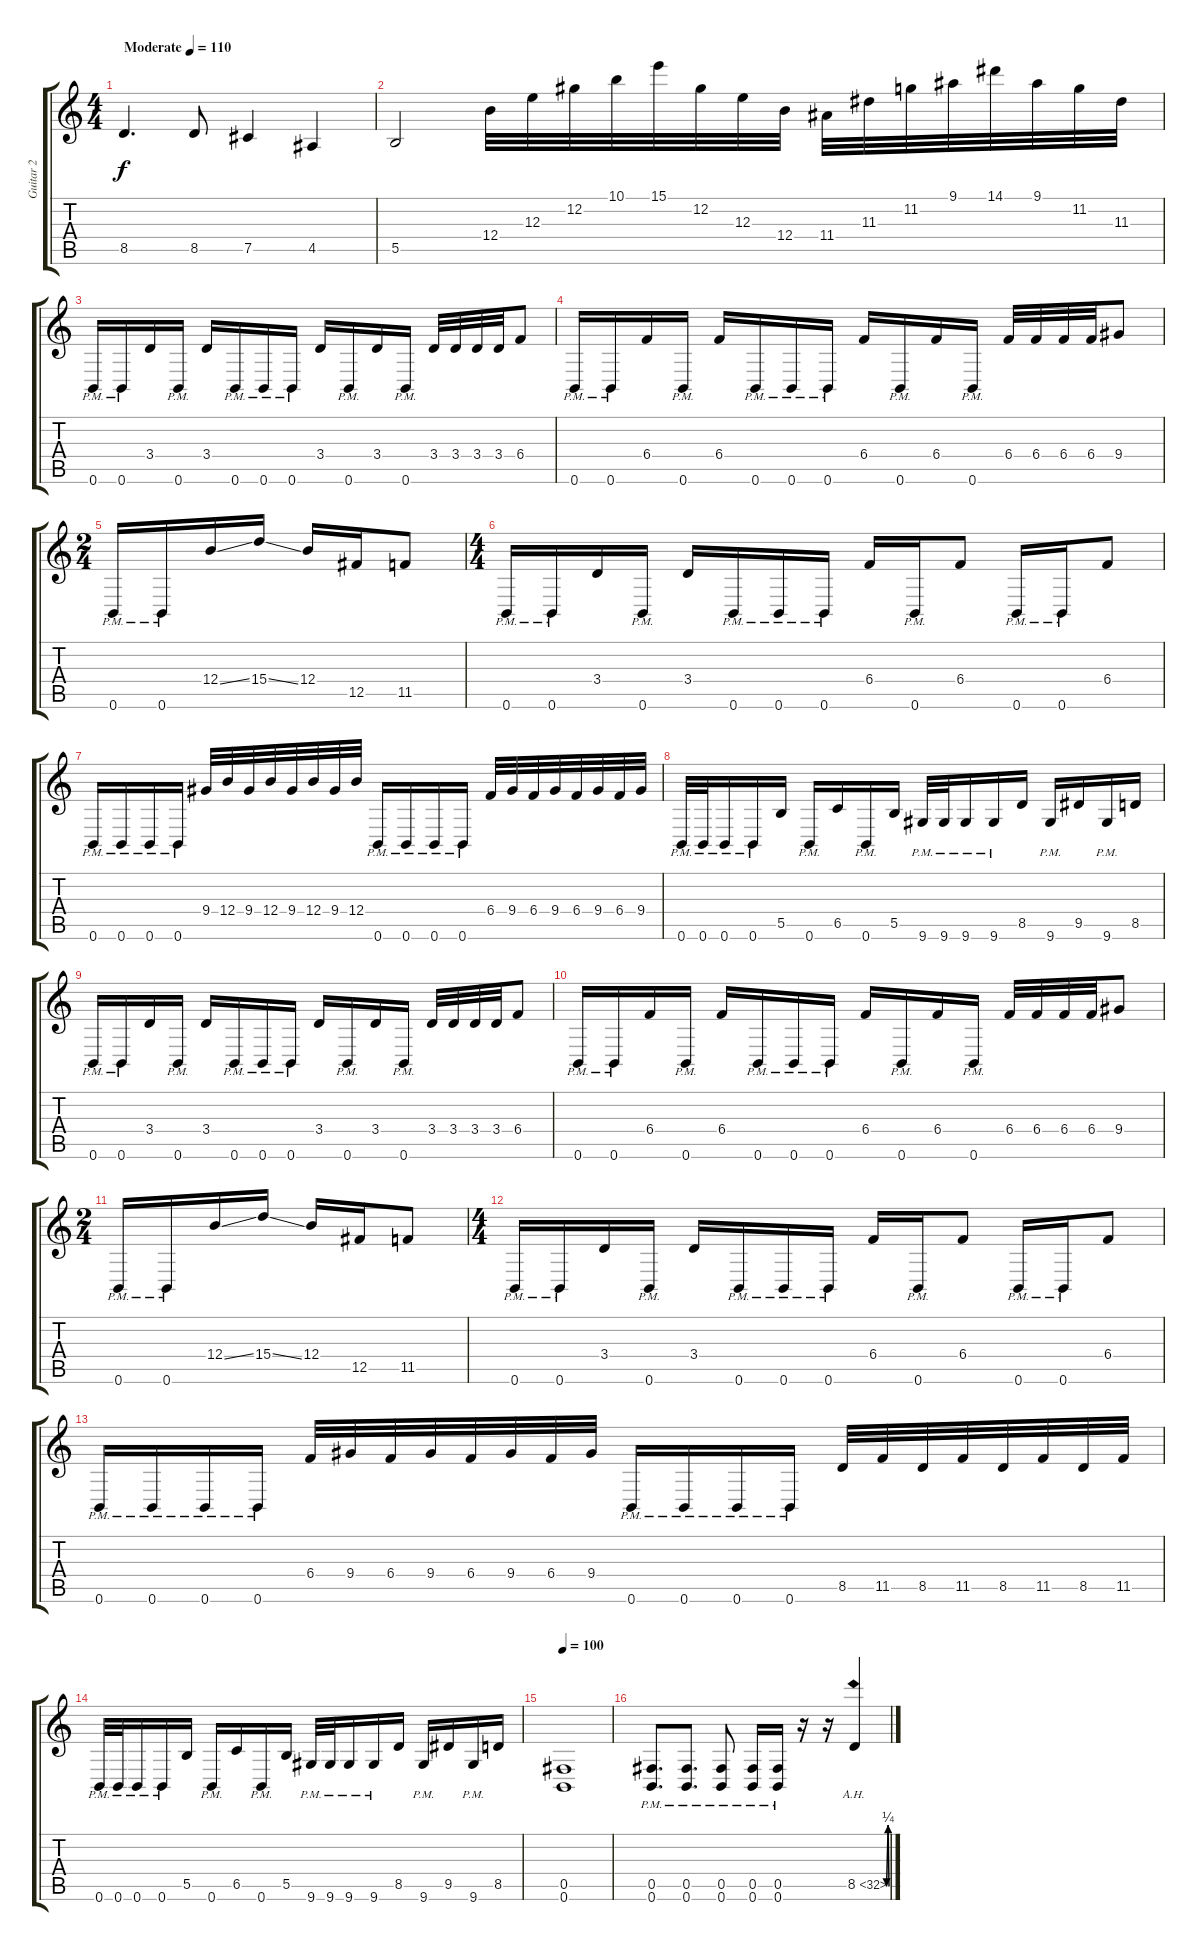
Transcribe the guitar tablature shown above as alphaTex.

\track ("Guitar 2" "Guitar 2") {instrument distortionguitar}
\staff {score tabs}
\tuning (Db4 Ab3 E3 B2 Gb2 B1) {hide}
\ts (4 4)
\tempo (110 "Moderate")
\clef g2
\ks c
8.5.4{d dy f instrument distortionguitar} 8.5.8 7.5.4 4.5.4 |
5.5.2 12.4.32 12.3.32 12.2.32 10.1.32 15.1.32 12.2.32 12.3.32 12.4.32 11.4.32 11.3.32 11.2.32 9.1.32 14.1.32 9.1.32 11.2.32 11.3.32 |
0.6{pm}.16 0.6{pm}.16 3.4.16 0.6{pm}.16 3.4.16 0.6{pm}.16 0.6{pm}.16 0.6{pm}.16 3.4.16 0.6{pm}.16 3.4.16 0.6{pm}.16 3.4.32 3.4.32 3.4.32 3.4.32 6.4.8 |
0.6{pm}.16 0.6{pm}.16 6.4.16 0.6{pm}.16 6.4.16 0.6{pm}.16 0.6{pm}.16 0.6{pm}.16 6.4.16 0.6{pm}.16 6.4.16 0.6{pm}.16 6.4.32 6.4.32 6.4.32 6.4.32 9.4.8 |
\ts (2 4)
0.6{pm}.16 0.6{pm}.16 12.4{ss}.16 15.4{ss}.16 12.4.16 12.5.16 11.5.8 |
\ts (4 4)
0.6{pm}.16 0.6{pm}.16 3.4.16 0.6{pm}.16 3.4.16 0.6{pm}.16 0.6{pm}.16 0.6{pm}.16 6.4.16 0.6{pm}.16 6.4.8 0.6{pm}.16 0.6{pm}.16 6.4.8 |
0.6{pm}.16 0.6{pm}.16 0.6{pm}.16 0.6{pm}.16 9.4.32 12.4.32 9.4.32 12.4.32 9.4.32 12.4.32 9.4.32 12.4.32 0.6{pm}.16 0.6{pm}.16 0.6{pm}.16 0.6{pm}.16 6.4.32 9.4.32 6.4.32 9.4.32 6.4.32 9.4.32 6.4.32 9.4.32 |
0.6{pm}.32 0.6{pm}.32 0.6{pm}.16 0.6{pm}.16 5.5.16 0.6{pm}.16 6.5.16 0.6{pm}.16 5.5.16 9.6{pm}.32 9.6{pm}.32 9.6{pm}.16 9.6{pm}.16 8.5.16 9.6{pm}.16 9.5.16 9.6{pm}.16 8.5.16 |
0.6{pm}.16 0.6{pm}.16 3.4.16 0.6{pm}.16 3.4.16 0.6{pm}.16 0.6{pm}.16 0.6{pm}.16 3.4.16 0.6{pm}.16 3.4.16 0.6{pm}.16 3.4.32 3.4.32 3.4.32 3.4.32 6.4.8 |
0.6{pm}.16 0.6{pm}.16 6.4.16 0.6{pm}.16 6.4.16 0.6{pm}.16 0.6{pm}.16 0.6{pm}.16 6.4.16 0.6{pm}.16 6.4.16 0.6{pm}.16 6.4.32 6.4.32 6.4.32 6.4.32 9.4.8 |
\ts (2 4)
0.6{pm}.16 0.6{pm}.16 12.4{ss}.16 15.4{ss}.16 12.4.16 12.5.16 11.5.8 |
\ts (4 4)
0.6{pm}.16 0.6{pm}.16 3.4.16 0.6{pm}.16 3.4.16 0.6{pm}.16 0.6{pm}.16 0.6{pm}.16 6.4.16 0.6{pm}.16 6.4.8 0.6{pm}.16 0.6{pm}.16 6.4.8 |
0.6{pm}.16 0.6{pm}.16 0.6{pm}.16 0.6{pm}.16 6.4.32 9.4.32 6.4.32 9.4.32 6.4.32 9.4.32 6.4.32 9.4.32 0.6{pm}.16 0.6{pm}.16 0.6{pm}.16 0.6{pm}.16 8.5.32 11.5.32 8.5.32 11.5.32 8.5.32 11.5.32 8.5.32 11.5.32 |
0.6{pm}.32 0.6{pm}.32 0.6{pm}.16 0.6{pm}.16 5.5.16 0.6{pm}.16 6.5.16 0.6{pm}.16 5.5.16 9.6{pm}.32 9.6{pm}.32 9.6{pm}.16 9.6{pm}.16 8.5.16 9.6{pm}.16 9.5.16 9.6{pm}.16 8.5.16 |
\tempo 100
(0.5 0.6).1 |
(0.5{pm} 0.6{pm}).8{d} (0.5{pm} 0.6{pm}).8{d} (0.5{pm} 0.6{pm}).8 (0.5{pm} 0.6{pm}).16 (0.5{pm} 0.6{pm}).16 r.16 r.16 8.5{be (custom 0 0 30 0 40 1 58 0 60 0) ah 24}.4
